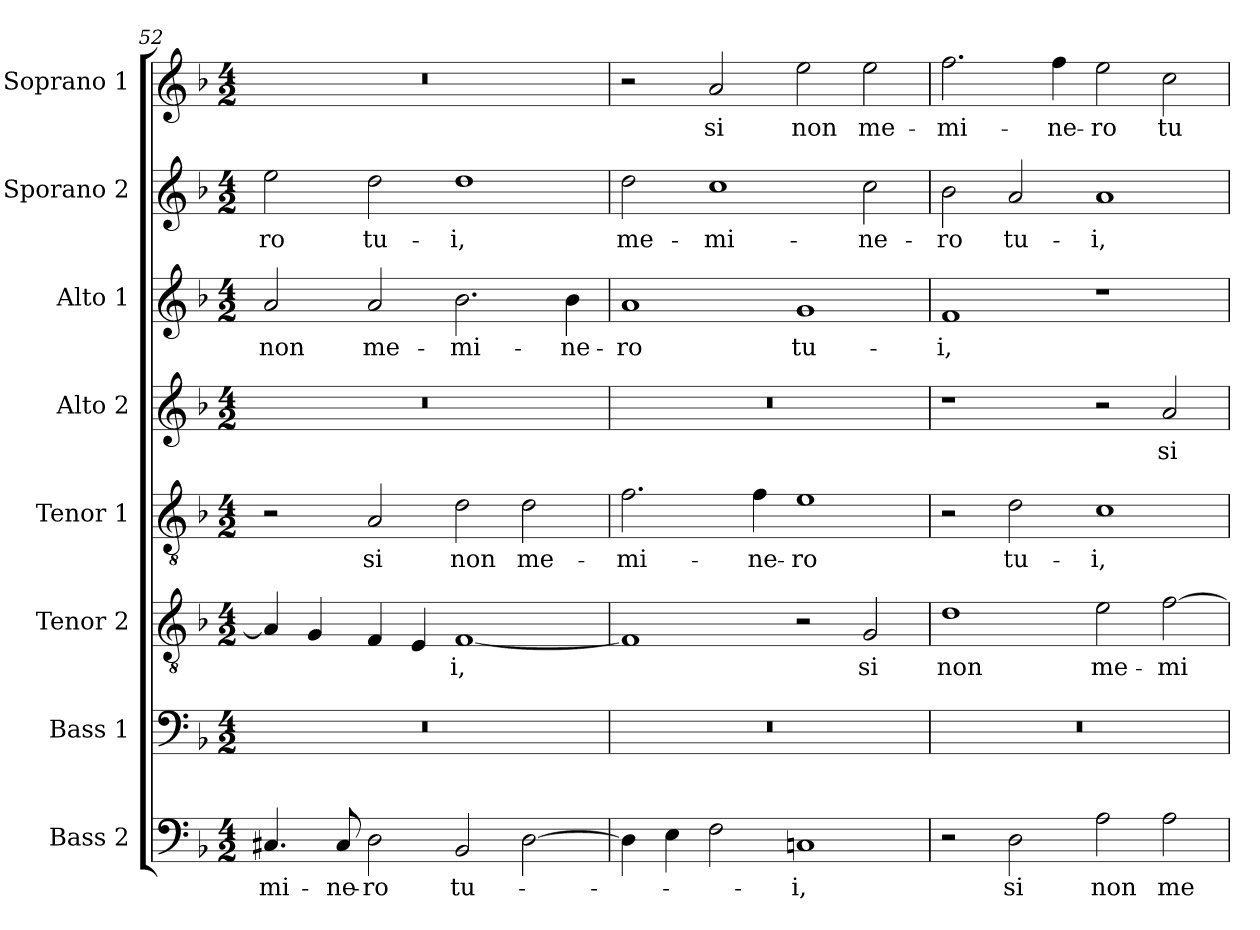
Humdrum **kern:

**kern	**text	**kern	**kern	**text	**kern	**text	**kern	**text	**kern	**text	**kern	**text	**kern	**text
*part8	*part8	*part7	*part6	*part6	*part5	*part5	*part4	*part4	*part3	*part3	*part2	*part2	*part1	*part1
*staff8	*staff8	*staff7	*staff6	*staff6	*staff5	*staff5	*staff4	*staff4	*staff3	*staff3	*staff2	*staff2	*staff1	*staff1
*I"Bass 2	*	*I"Bass 1	*I"Tenor 2	*	*I"Tenor 1	*	*I"Alto 2	*	*I"Alto 1	*	*I"Sporano 2	*	*I"Soprano 1	*
*I'B.	*	*I'B.	*I'T.	*	*I'T.	*	*I'A.	*	*I'A.	*	*I'S.	*	*I'S.	*
*clefF4	*	*clefF4	*clefGv2	*	*clefGv2	*	*clefG2	*	*clefG2	*	*clefG2	*	*clefG2	*
*	*	*	*ITrd7c12	*	*ITrd7c12	*	*	*	*	*	*	*	*	*
*k[b-]	*	*k[b-]	*k[b-]	*	*k[b-]	*	*k[b-]	*	*k[b-]	*	*k[b-]	*	*k[b-]	*
*F:	*	*F:	*F:	*	*F:	*	*F:	*	*F:	*	*F:	*	*F:	*
*M4/2	*	*M4/2	*M4/2	*	*M4/2	*	*M4/2	*	*M4/2	*	*M4/2	*	*M4/2	*
=52	=52	=52	=52	=52	=52	=52	=52	=52	=52	=52	=52	=52	=52	=52
!	!LO:LY:b:color=#000000	!LO:N:vis=1	!	!	!	!	!LO:N:vis=1	!	!	!	!	!	!	!
!	!	!	!	!	!	!	!	!	!	!LO:LY:b:color=#000000	!	!	!	!
!	!	!	!	!	!	!	!	!	!	!	!	!LO:LY:b:color=#000000	!LO:N:vis=1	!
4.C#Xi/	-mi-	0r	4AAi/]	.	2r	.	0r	.	2ai/	non	2eei\	-ro	0r	.
.	.	.	4GGi/	.	.	.	.	.	.	.	.	.	.	.
!	!LO:LY:b:color=#000000	!	!	!	!	!	!	!	!	!	!	!	!	!
8C#i/	-ne-	.	.	.	.	.	.	.	.	.	.	.	.	.
!	!LO:LY:b:color=#000000	!	!	!	!	!	!	!	!	!	!	!	!	!
!	!	!	!	!	!	!LO:LY:b:color=#000000	!	!	!	!	!	!	!	!
!	!	!	!	!	!	!	!	!	!	!LO:LY:b:color=#000000	!	!	!	!
!	!	!	!	!	!	!	!	!	!	!	!	!LO:LY:b:color=#000000	!	!
2Di\	-ro	.	4FFi/	.	2AAi/	si	.	.	2ai/	me-	2ddi\	tu-	.	.
.	.	.	4EEi/	.	.	.	.	.	.	.	.	.	.	.
!	!LO:LY:b:color=#000000	!	!	!	!	!	!	!	!	!	!	!	!	!
!	!	!	!	!LO:LY:b:color=#000000	!	!	!	!	!	!	!	!	!	!
!	!	!	!	!	!	!LO:LY:b:color=#000000	!	!	!	!	!	!	!	!
!	!	!	!	!	!	!	!	!	!	!LO:LY:b:color=#000000	!	!	!	!
!	!	!	!	!	!	!	!	!	!	!	!	!LO:LY:b:color=#000000	!	!
2BB-i/	tu-	.	[<1FFi	-i,	2Di\	non	.	.	2.b-i\	-mi-	1ddi	-i,	.	.
!	!	!	!	!	!	!LO:LY:b:color=#000000	!	!	!	!	!	!	!	!
[>2Di\	.	.	.	.	2Di\	me-	.	.	.	.	.	.	.	.
!	!	!	!	!	!	!	!	!	!	!LO:LY:b:color=#000000	!	!	!	!
.	.	.	.	.	.	.	.	.	4b-i\	-ne-	.	.	.	.
=53	=53	=53	=53	=53	=53	=53	=53	=53	=53	=53	=53	=53	=53	=53
!	!	!LO:N:vis=1	!	!	!	!	!	!	!	!	!	!	!	!
!	!	!	!	!	!	!LO:LY:b:color=#000000	!LO:N:vis=1	!	!	!	!	!	!	!
!	!	!	!	!	!	!	!	!	!	!LO:LY:b:color=#000000	!	!	!	!
!	!	!	!	!	!	!	!	!	!	!	!	!LO:LY:b:color=#000000	!	!
4Di\]	.	0r	1FFi]	.	2.Fi\	-mi-	0r	.	1ai	-ro	2ddi\	me-	2r	.
4Ei\	.	.	.	.	.	.	.	.	.	.	.	.	.	.
!	!	!	!	!	!	!	!	!	!	!	!	!LO:LY:b:color=#000000	!	!
!	!	!	!	!	!	!	!	!	!	!	!	!	!	!LO:LY:b:color=#000000
2Fi\	.	.	.	.	.	.	.	.	.	.	1cci	-mi-	2ai/	si
!	!	!	!	!	!	!LO:LY:b:color=#000000	!	!	!	!	!	!	!	!
.	.	.	.	.	4Fi\	-ne-	.	.	.	.	.	.	.	.
!	!LO:LY:b:color=#000000	!	!	!	!	!	!	!	!	!	!	!	!	!
!	!	!	!	!	!	!LO:LY:b:color=#000000	!	!	!	!	!	!	!	!
!	!	!	!	!	!	!	!	!	!	!LO:LY:b:color=#000000	!	!	!	!
!	!	!	!	!	!	!	!	!	!	!	!	!	!	!LO:LY:b:color=#000000
1Cni	-i,	.	2r	.	1Ei	-ro	.	.	1gi	tu-	.	.	2eei\	non
!	!	!	!	!LO:LY:b:color=#000000	!	!	!	!	!	!	!	!	!	!
!	!	!	!	!	!	!	!	!	!	!	!	!LO:LY:b:color=#000000	!	!
!	!	!	!	!	!	!	!	!	!	!	!	!	!	!LO:LY:b:color=#000000
.	.	.	2GGi/	si	.	.	.	.	.	.	2cci\	-ne-	2eei\	me-
=54	=54	=54	=54	=54	=54	=54	=54	=54	=54	=54	=54	=54	=54	=54
!	!	!LO:N:vis=1	!	!	!	!	!	!	!	!	!	!	!	!
!	!	!	!	!LO:LY:b:color=#000000	!	!	!	!	!	!	!	!	!	!
!	!	!	!	!	!	!	!	!	!	!LO:LY:b:color=#000000	!	!	!	!
!	!	!	!	!	!	!	!	!	!	!	!	!LO:LY:b:color=#000000	!	!
!	!	!	!	!	!	!	!	!	!	!	!	!	!	!LO:LY:b:color=#000000
2r	.	0r	1Di	non	2r	.	1r	.	1fi	-i,	2b-i\	-ro	2.ffi\	-mi-
!	!LO:LY:b:color=#000000	!	!	!	!	!	!	!	!	!	!	!	!	!
!	!	!	!	!	!	!LO:LY:b:color=#000000	!	!	!	!	!	!	!	!
!	!	!	!	!	!	!	!	!	!	!	!	!LO:LY:b:color=#000000	!	!
2Di\	si	.	.	.	2Di\	tu-	.	.	.	.	2ai/	tu-	.	.
!	!	!	!	!	!	!	!	!	!	!	!	!	!	!LO:LY:b:color=#000000
.	.	.	.	.	.	.	.	.	.	.	.	.	4ffi\	-ne-
!	!LO:LY:b:color=#000000	!	!	!	!	!	!	!	!	!	!	!	!	!
!	!	!	!	!LO:LY:b:color=#000000	!	!	!	!	!	!	!	!	!	!
!	!	!	!	!	!	!LO:LY:b:color=#000000	!	!	!	!	!	!	!	!
!	!	!	!	!	!	!	!	!	!	!	!	!LO:LY:b:color=#000000	!	!
!	!	!	!	!	!	!	!	!	!	!	!	!	!	!LO:LY:b:color=#000000
2Ai\	non	.	2Ei\	me-	1Ci	-i,	2r	.	1r	.	1ai	-i,	2eei\	-ro
!	!LO:LY:b:color=#000000	!	!	!	!	!	!	!	!	!	!	!	!	!
!	!	!	!	!LO:LY:b:color=#000000	!	!	!	!	!	!	!	!	!	!
!	!	!	!	!	!	!	!	!LO:LY:b:color=#000000	!	!	!	!	!	!
!	!	!	!	!	!	!	!	!	!	!	!	!	!	!LO:LY:b:color=#000000
2Ai\	me-	.	[>2Fi\	-mi-	.	.	2ai/	si	.	.	.	.	2cci\	tu-
=	=	=	=	=	=	=	=	=	=	=	=	=	=	=
*-	*-	*-	*-	*-	*-	*-	*-	*-	*-	*-	*-	*-	*-	*-
